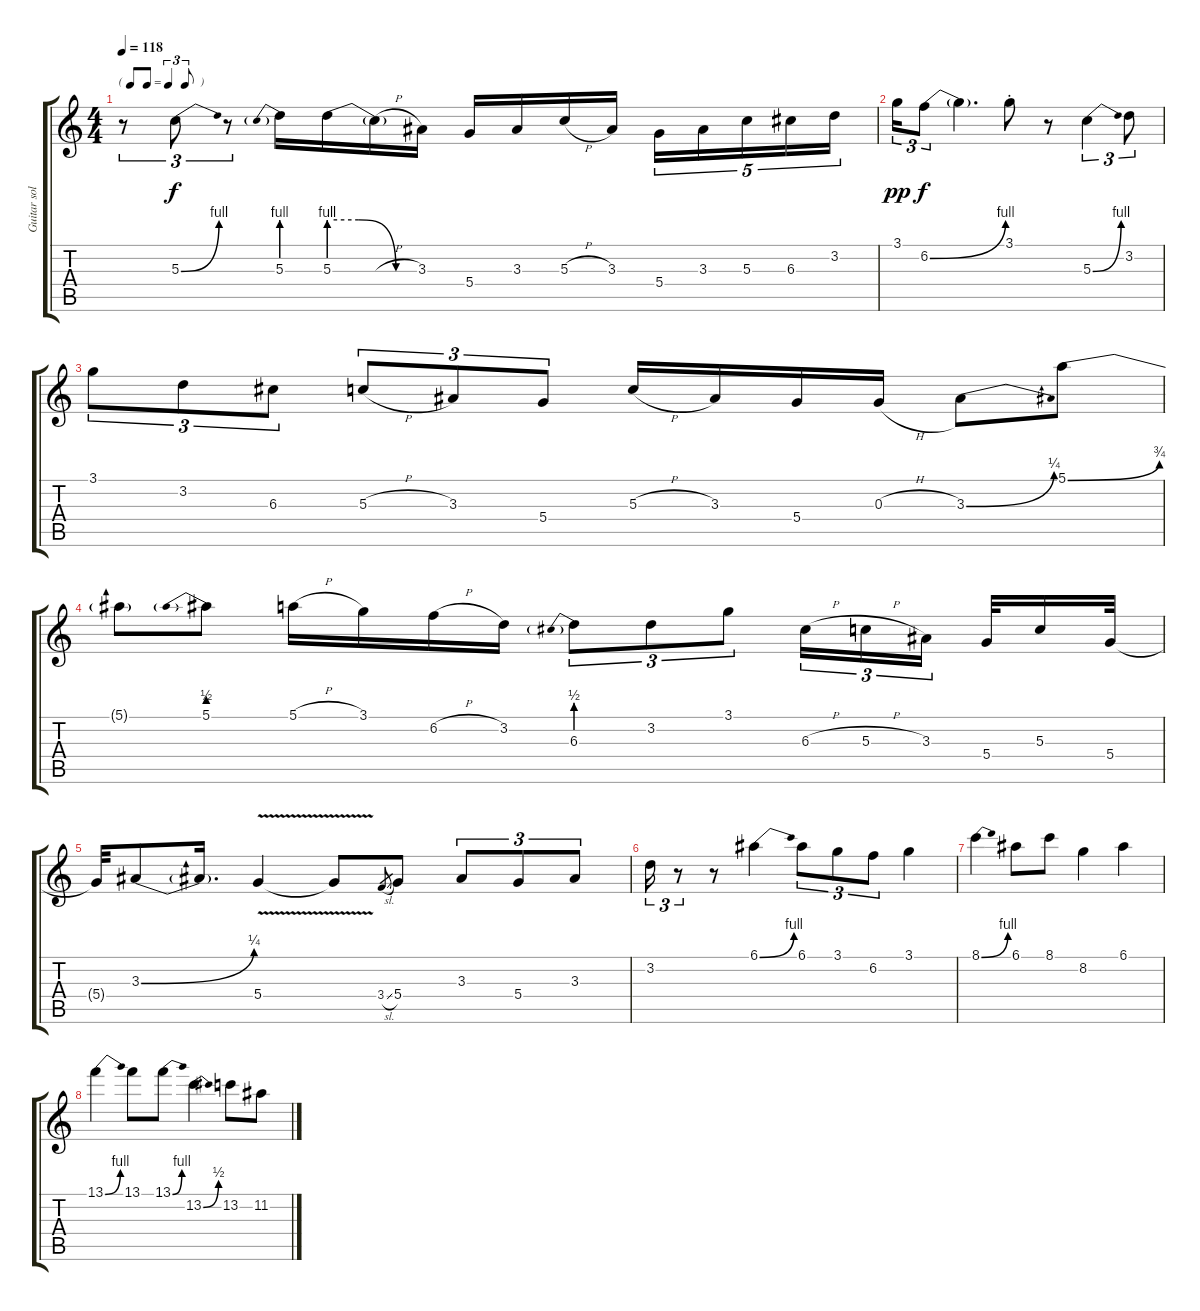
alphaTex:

\track ("Guitar solo" "Guitar sol") {instrument overdrivenguitar}
\staff {score tabs}
\tuning (E4 B3 G3 D3 A2 E2) {hide}
\ts (4 4)
\tf triplet8th
\tempo 118
\clef g2
\ks c
r.8{tu (3 2) dy f} 5.3{be (bend 0 0 60 4)}.8{tu (3 2)} r.8{tu (3 2)} 5.3{be (prebend 0 4 60 4)}.16 5.3{be (custom 0 4 20 4 45 0 60 0)}.16 5.3{h t}.16 3.3.16 5.4.16 3.3.16 5.3{h}.16 3.3.16 5.4.16{tu (5 4)} 3.3.16{tu (5 4)} 5.3.16{tu (5 4)} 6.3.16{tu (5 4)} 3.2.16{tu (5 4)} |
3.1.16{tu (3 2) dy pp} 6.2{be (bend 0 0 60 4)}.8{tu (3 2) dy f} 6.2{t}.4{d} 3.1{st}.8 r.8 5.3{be (bend 0 0 60 4)}.4{tu (3 2)} 3.2.8{tu (3 2)} |
3.1.8{tu (3 2)} 3.2.8{tu (3 2)} 6.3.8{tu (3 2)} 5.3{h}.8{tu (3 2)} 3.3.8{tu (3 2)} 5.4.8{tu (3 2)} 5.3{h}.16 3.3.16 5.4.16 0.3{h}.16 3.3{be (bend 0 0 60 1)}.8 5.1{be (bend 0 0 60 3)}.8 |
5.1{t}.8 5.1{be (prebend 0 2 60 2)}.8 5.1{h}.16 3.1.16 6.2{h}.16 3.2.16 6.3{be (prebend 0 2 60 2)}.8{tu (3 2)} 3.2.8{tu (3 2)} 3.1.8{tu (3 2)} 6.3{h}.16{tu (3 2)} 5.3{h}.16{tu (3 2)} 3.3.16{tu (3 2) beam splitsecondary} 5.4.32 5.3.16 5.4.32 |
5.4{t}.32 3.3{be (bend 0 0 60 1)}.8 3.3{t}.16{d} 5.4{v}.4 5.4{t}.8 3.4{sl}.8{gr} 5.4.8 3.3.8{tu (3 2)} 5.4.8{tu (3 2)} 3.3.8{tu (3 2)} |
3.2.16{tu (3 2)} r.8{tu (3 2)} r.8 6.1{be (bend 0 0 60 4)}.4 6.1.8{tu (3 2)} 3.1.8{tu (3 2)} 6.2.8{tu (3 2)} 3.1.4 |
8.1{be (bend 0 0 60 4)}.4 6.1.8 8.1.8 8.2.4 6.1.4 |
13.1{be (bend 0 0 60 4)}.4 13.1.8 13.1{be (bend 0 0 60 4)}.8 13.2{be (bend 0 0 60 2)}.4 13.2.8 11.2.8
